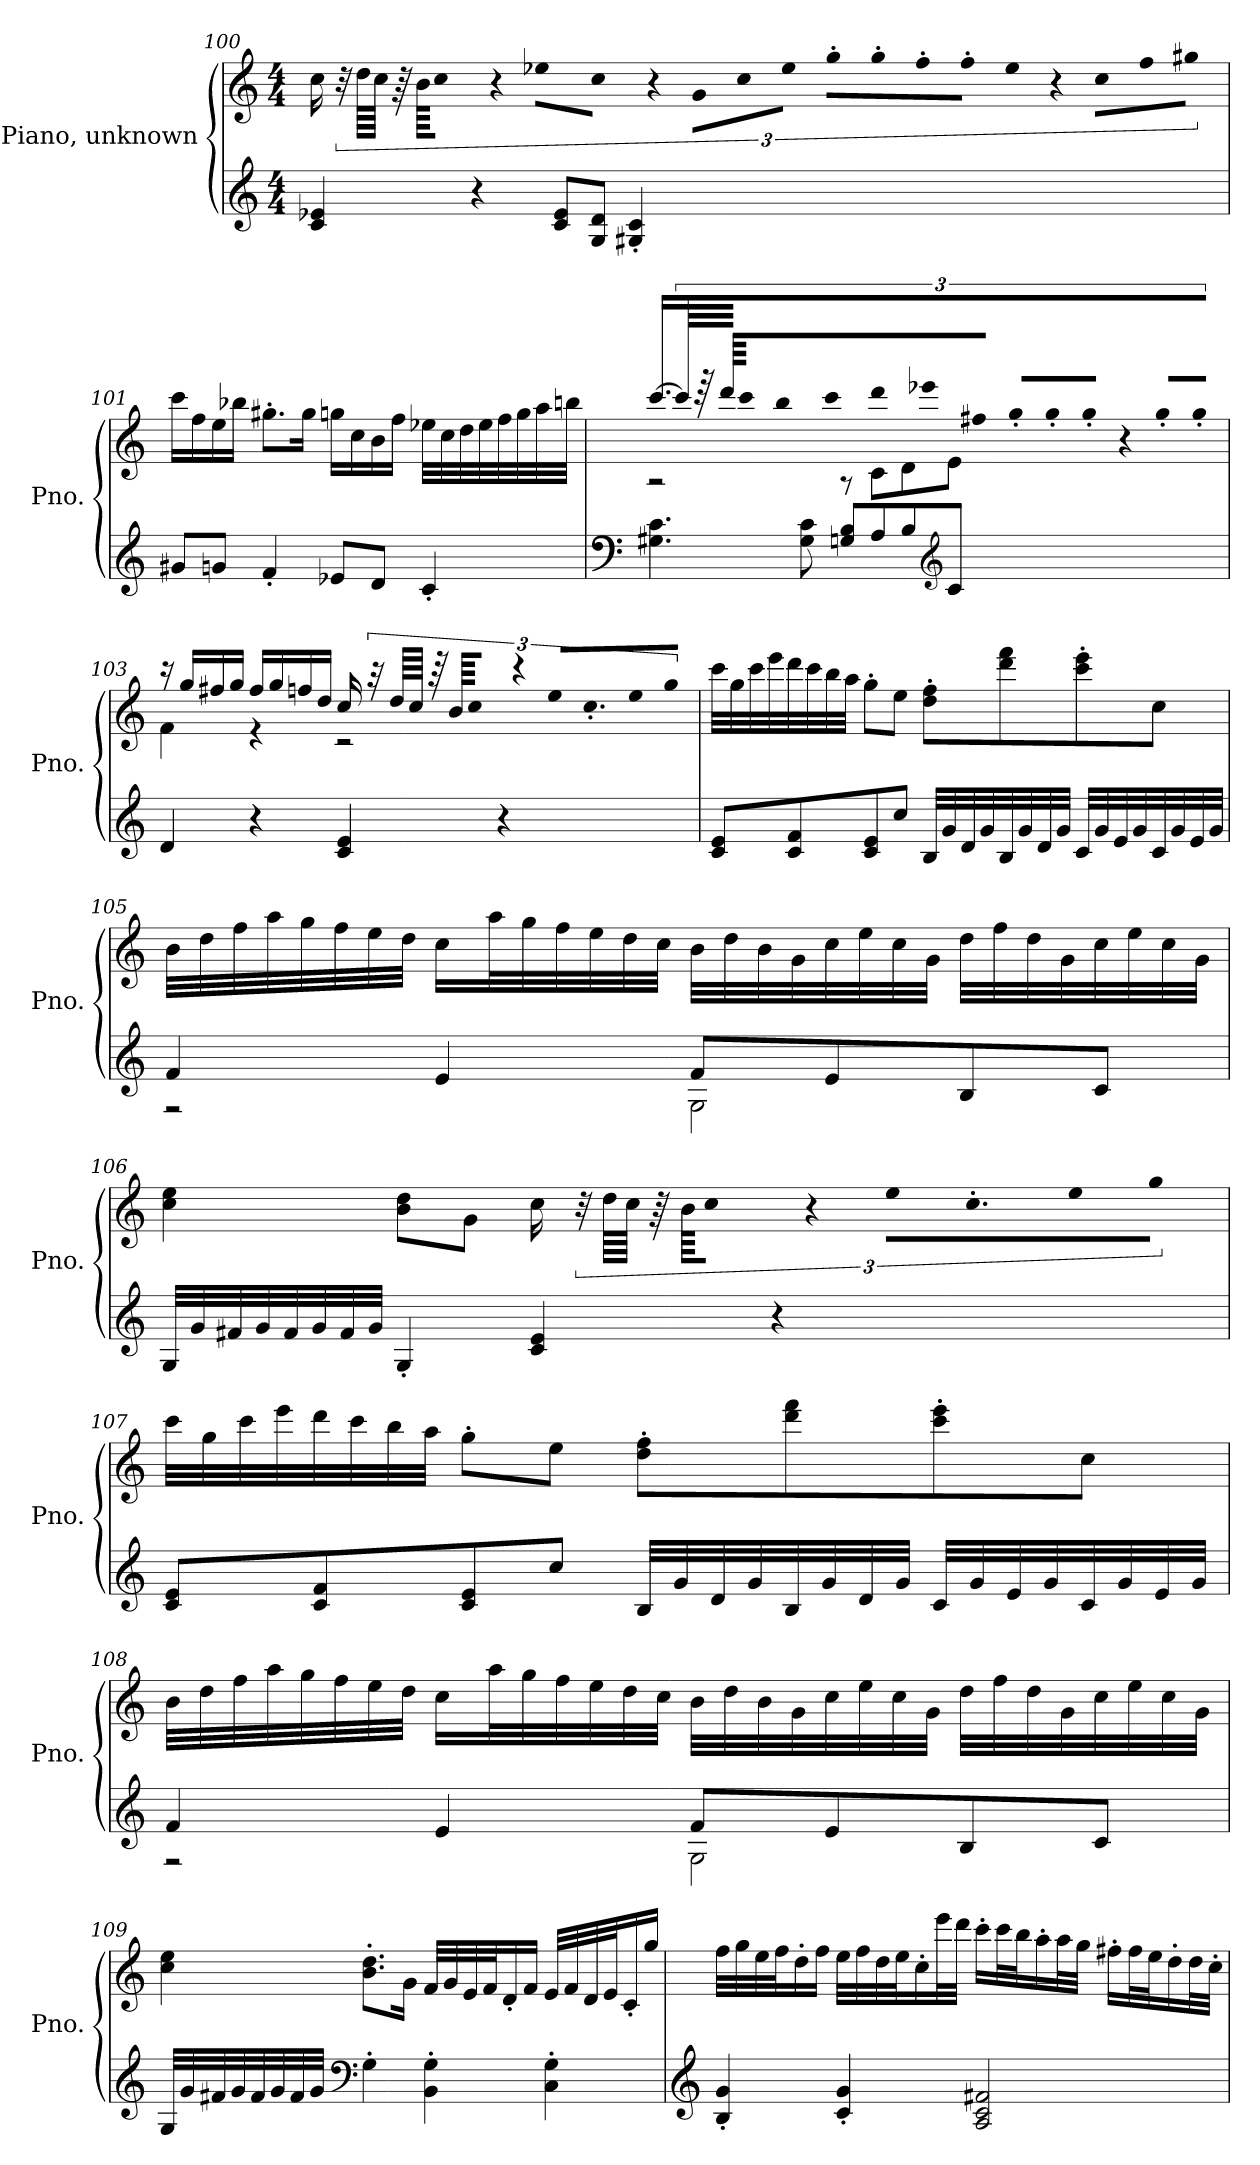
**kern	**kern
*part1	*part1
*staff2	*staff1
*I"Piano, unknown	*
*I'Pno.	*
!!LO:PB:g=z
*clefG2	*clefG2
*k[]	*k[]
*M4/4	*M4/4
=100	=100
4c/ 4e-X/	16cc\
.	48r
.	96dd\LLLL
.	96cc\JJJJ
.	96r
.	96b\KKLL
.	16cc\JJ
.	32r
.	32ee-X\KKL
4r	8cc\J
.	32r
.	32g\LLL
.	32cc\
.	32ee-\JJJ
8c/ 8e-/L	16gg'\LL
.	16gg'\
8G/ 8d/J	16ff'\
.	16ff'\JJ
4G#X/' 4c/'	8ee-\
.	32r
.	32cc\LLL
.	32ff\
.	32gg#X\JJJ
=101	=101
8g#X/L	16ccc\LL
.	16ff\
8gn/J	16ee\
.	16bb-X\JJ
4f'/	8.gg#X'\L
.	16gg#\Jk
8e-X/L	16ggn\LL
.	16cc\
8d/J	16b\
.	16ff\JJ
4c'/	32ee-X\LLL
.	32cc\
.	32dd\
.	32ee-\
.	32ff\
.	32gg\
.	32aa\
.	32bbn\JJJ
!!LO:LB:g=z
=102	=102
*clefF4	*
*	*^
4.G#X\ 4.c\	[16.ccc/LL	2r
.	96ccc/JJkk]	.
.	96r	.
.	96ddd/KLLL	.
.	32ccc/	.
.	32bb/	.
.	32ccc/	.
.	32ddd/JJ	.
.	8eee-X/	.
8G#\ 8c\	8ff#X/J	.
8Gn/ 8B/L	16gg'/KL	8r
.	8gg'/	.
8A/	.	8c\L
.	16gg'/Jk	.
8B/	16r	8d\
.	8gg'/L	.
*clefG2	*	*
8c/J	.	8e\J
.	16gg'/Jk	.
=103	=103	=103
4d/	16r	4f\
.	16gg/LL	.
.	16ff#X/	.
.	16gg/JJ	.
4r	16ff#/LL	4r
.	16gg/	.
.	16ffn/	.
.	16dd/JJ	.
4c/ 4e/	16cc/	2r
.	48r	.
.	96dd/LLLL	.
.	96cc/JJJJ	.
.	96r	.
.	96b/KKLL	.
.	16cc/JJ	.
.	32r	.
.	32ee/KKL	.
4r	8.cc'/	.
.	32ee/LL	.
.	32gg/JJJ	.
*	*v	*v
!!LO:LB:g=z
=104	=104
8c/ 8e/L	32ccc\LLL
.	32gg\
.	32ccc\
.	32eee\
8c/ 8f/	32ddd\
.	32ccc\
.	32bb\
.	32aa\JJJ
8c/ 8e/	8gg'\L
8cc/J	8ee\J
32B/LLL	8dd\' 8ff\'L
32g/	.
32d/	.
32g/	.
32B/	8ddd\ 8fff\
32g/	.
32d/	.
32g/JJJ	.
32c/LLL	8ccc\' 8eee\'
32g/	.
32e/	.
32g/	.
32c/	8cc\J
32g/	.
32e/	.
32g/JJJ	.
!!LO:LB:g=z
=105	=105
*^	*
4f/	2r	32b\LLL
.	.	32dd\
.	.	32ff\
.	.	32aa\
.	.	32gg\
.	.	32ff\
.	.	32ee\
.	.	32dd\JJJ
4e/	.	16cc\LL
.	.	32aa\L
.	.	32gg\
.	.	32ff\
.	.	32ee\
.	.	32dd\
.	.	32cc\JJJ
8f/L	2G\	32b\LLL
.	.	32dd\
.	.	32b\
.	.	32g\
8e/	.	32cc\
.	.	32ee\
.	.	32cc\
.	.	32g\JJJ
8B/	.	32dd\LLL
.	.	32ff\
.	.	32dd\
.	.	32g\
8c/J	.	32cc\
.	.	32ee\
.	.	32cc\
.	.	32g\JJJ
*v	*v	*
!!LO:LB:g=z
=106	=106
32G/LLL	4cc\ 4ee\
32g/	.
32f#X/	.
32g/	.
32f#/	.
32g/	.
32f#/	.
32g/JJJ	.
4G'/	8b\ 8dd\L
.	8g\J
4c/ 4e/	16cc\
.	48r
.	96dd\LLLL
.	96cc\JJJJ
.	96r
.	96b\KKLL
.	16cc\JJ
.	32r
.	32ee\KKL
4r	8.cc'\
.	32ee\LL
.	32gg\JJJ
!!LO:LB:g=z
=107	=107
8c/ 8e/L	32ccc\LLL
.	32gg\
.	32ccc\
.	32eee\
8c/ 8f/	32ddd\
.	32ccc\
.	32bb\
.	32aa\JJJ
8c/ 8e/	8gg'\L
8cc/J	8ee\J
32B/LLL	8dd\' 8ff\'L
32g/	.
32d/	.
32g/	.
32B/	8ddd\ 8fff\
32g/	.
32d/	.
32g/JJJ	.
32c/LLL	8ccc\' 8eee\'
32g/	.
32e/	.
32g/	.
32c/	8cc\J
32g/	.
32e/	.
32g/JJJ	.
!!LO:PB:g=z
=108	=108
*^	*
4f/	2r	32b\LLL
.	.	32dd\
.	.	32ff\
.	.	32aa\
.	.	32gg\
.	.	32ff\
.	.	32ee\
.	.	32dd\JJJ
4e/	.	16cc\LL
.	.	32aa\L
.	.	32gg\
.	.	32ff\
.	.	32ee\
.	.	32dd\
.	.	32cc\JJJ
8f/L	2G\	32b\LLL
.	.	32dd\
.	.	32b\
.	.	32g\
8e/	.	32cc\
.	.	32ee\
.	.	32cc\
.	.	32g\JJJ
8B/	.	32dd\LLL
.	.	32ff\
.	.	32dd\
.	.	32g\
8c/J	.	32cc\
.	.	32ee\
.	.	32cc\
.	.	32g\JJJ
*v	*v	*
!!LO:LB:g=z
=109	=109
32G/LLL	4cc\ 4ee\
32g/	.
32f#X/	.
32g/	.
32f#/	.
32g/	.
32f#/	.
32g/JJJ	.
*clefF4	*
4G'\	8.b\' 8.dd\'L
.	16g\Jk
4BB\' 4G\'	32f/LLL
.	32g/
.	32e/
.	32f/J
.	16d'/
.	16f/JJ
4C\' 4G\'	32e/LLL
.	32f/
.	32d/
.	32e/J
.	16c'/
.	16gg/JJ
!!LO:LB:g=z
=110	=110
*clefG2	*
4B/' 4g/'	32ff\LLL
.	32gg\
.	32ee\
.	32ff\J
.	16dd'\
.	16ff\JJ
4c/' 4g/'	32ee\LLL
.	32ff\
.	32dd\
.	32ee\J
.	16cc'\
.	32eee\L
.	32ddd\JJJ
2A/ 2c/ 2f#X/	16ccc'\LL
.	32ccc\L
.	32bb\J
.	16aa'\
.	32aa\L
.	32gg\JJJ
.	16ff#X'\LL
.	32ff#\L
.	32ee\J
.	16dd'\
.	32dd\L
.	32cc'\JJJ
=	=
*-	*-
